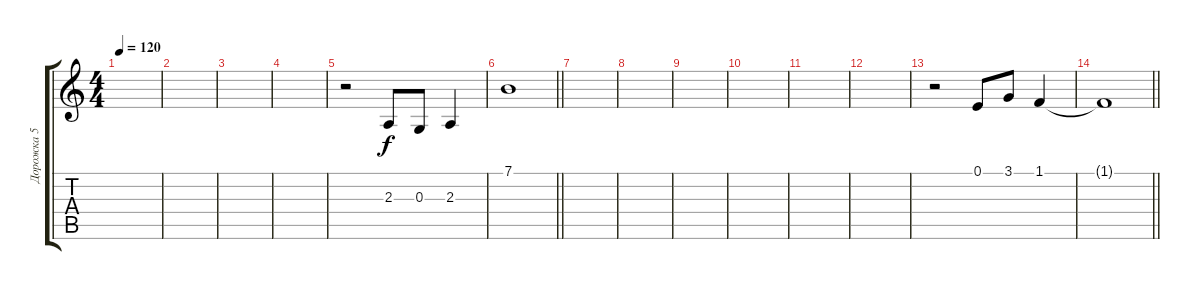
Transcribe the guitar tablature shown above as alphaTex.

\track ("Дорожка 5" "Дорожка 5") {instrument viola}
\staff {score tabs}
\tuning (E4 B3 G3 D3 A2 E2) {hide}
\ts (4 4)
\tempo 120
\clef g2
\ks c
|
|
|
|
r.2 2.3.8 0.3.8 2.3.4 |
\barLineRight lightlight
7.1.1 |
|
|
|
|
|
|
r.2 0.1.8 3.1.8 1.1.4 |
\barLineRight lightlight
1.1{t}.1
